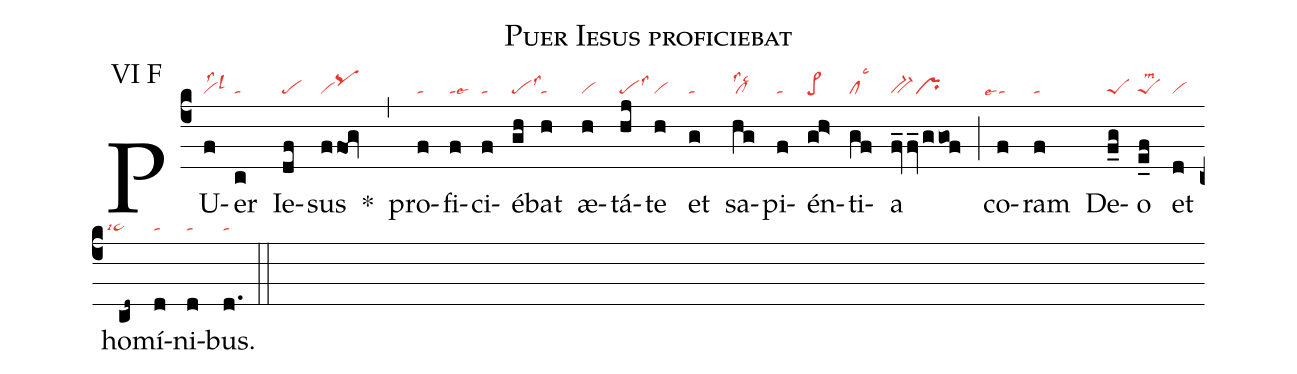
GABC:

name: Puer Iesus proficiebat;
annotation: VI F;
mode: 6;
nabc-lines: 1;
%%
(c4)
PU(f|vilss2lsl3)er(c|ta) Ie(df|pe)sus(ffOg|vipqhi) *(,)
pro(f|ta)fi(f|talse3)ci(f|ta)é(gh|pelss3)bat(h|ta) æ(h|vi)tá(hj|pelss3)te(h|vi) et(g|ta) sa(hg|cllss2lsc2)pi(f|ta)én(gh>|pe>)ti(gf|cllsc3)a(fv_fv_ggof|bv-pr) (;)
co(f|```talse4)ram(f|ta) De(f_g|peS)o(e_f|peSlsm2) et(d|vi) ho(cd~|```ta>lsi4)mí(d|ta)ni(d|ta)bus.(d.|ta) (::)
